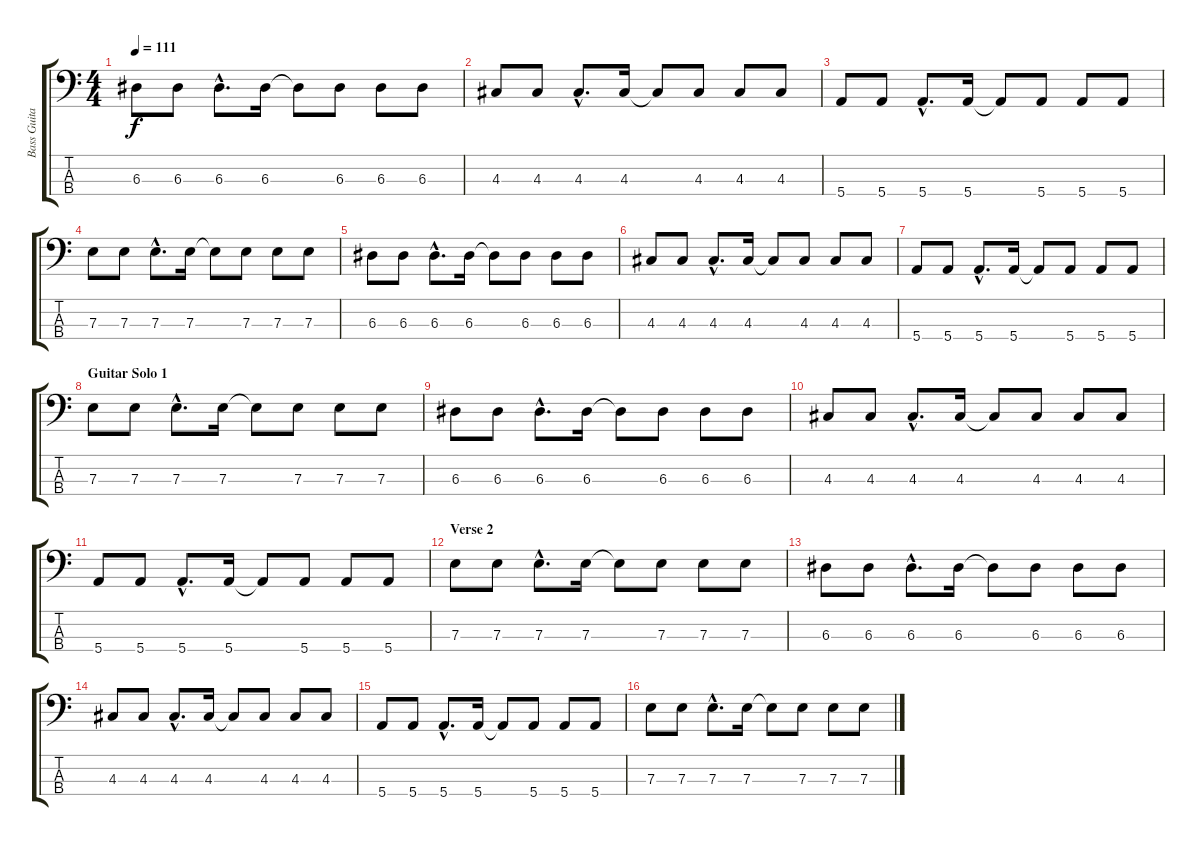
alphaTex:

\track ("Bass Guitar" "Bass Guita") {instrument electricbassfinger}
\staff {score tabs}
\tuning (G2 D2 A1 E1) {hide}
\ts (4 4)
\tempo 111
\clef f4
\ks c
6.3.8{dy f} 6.3.8 6.3{hac}.8{d} 6.3.16 6.3{t}.8 6.3.8 6.3.8 6.3.8 |
4.3.8 4.3.8 4.3{hac}.8{d} 4.3.16 4.3{t}.8 4.3.8 4.3.8 4.3.8 |
5.4.8 5.4.8 5.4{hac}.8{d} 5.4.16 5.4{t}.8 5.4.8 5.4.8 5.4.8 |
7.3.8 7.3.8 7.3{hac}.8{d} 7.3.16 7.3{t}.8 7.3.8 7.3.8 7.3.8 |
6.3.8 6.3.8 6.3{hac}.8{d} 6.3.16 6.3{t}.8 6.3.8 6.3.8 6.3.8 |
4.3.8 4.3.8 4.3{hac}.8{d} 4.3.16 4.3{t}.8 4.3.8 4.3.8 4.3.8 |
5.4.8 5.4.8 5.4{hac}.8{d} 5.4.16 5.4{t}.8 5.4.8 5.4.8 5.4.8 |
\section ("" "Guitar Solo 1")
7.3.8 7.3.8 7.3{hac}.8{d} 7.3.16 7.3{t}.8 7.3.8 7.3.8 7.3.8 |
6.3.8 6.3.8 6.3{hac}.8{d} 6.3.16 6.3{t}.8 6.3.8 6.3.8 6.3.8 |
4.3.8 4.3.8 4.3{hac}.8{d} 4.3.16 4.3{t}.8 4.3.8 4.3.8 4.3.8 |
5.4.8 5.4.8 5.4{hac}.8{d} 5.4.16 5.4{t}.8 5.4.8 5.4.8 5.4.8 |
\section ("" "Verse 2")
7.3.8 7.3.8 7.3{hac}.8{d} 7.3.16 7.3{t}.8 7.3.8 7.3.8 7.3.8 |
6.3.8 6.3.8 6.3{hac}.8{d} 6.3.16 6.3{t}.8 6.3.8 6.3.8 6.3.8 |
4.3.8 4.3.8 4.3{hac}.8{d} 4.3.16 4.3{t}.8 4.3.8 4.3.8 4.3.8 |
5.4.8 5.4.8 5.4{hac}.8{d} 5.4.16 5.4{t}.8 5.4.8 5.4.8 5.4.8 |
7.3.8 7.3.8 7.3{hac}.8{d} 7.3.16 7.3{t}.8 7.3.8 7.3.8 7.3.8
